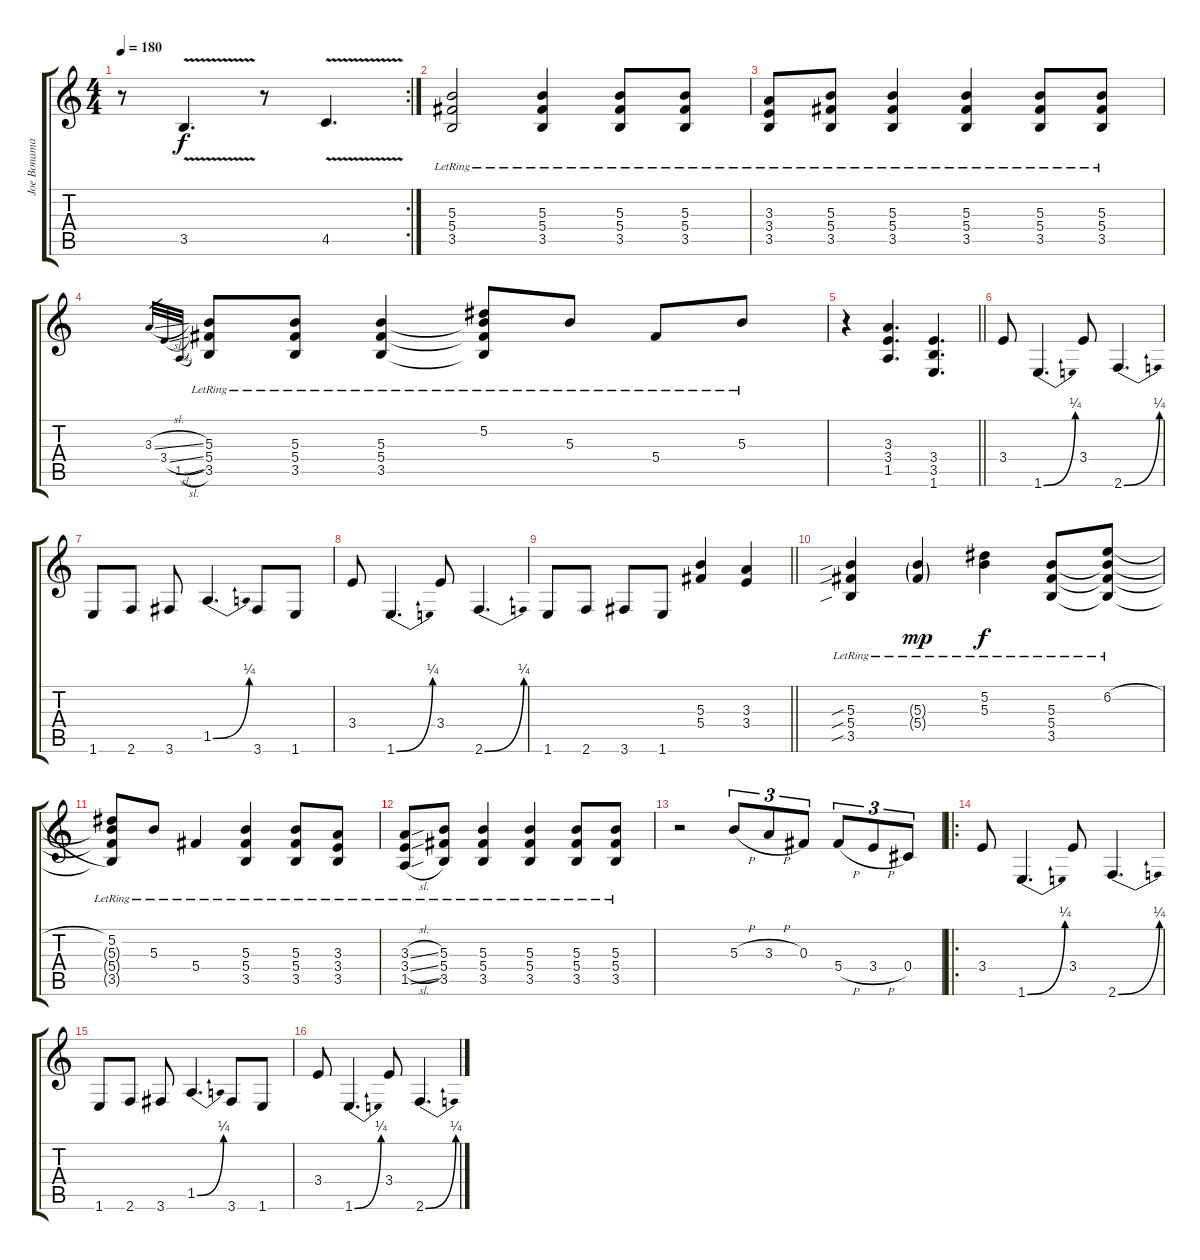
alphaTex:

\track ("Joe Bonamassa" "Joe Bonama") {instrument overdrivenguitar}
\staff {score tabs}
\tuning (Eb4 Bb3 Gb3 Db3 Ab2 Eb2) {hide}
\rc 2
\ts (4 4)
\tempo 180
\clef g2
\ks c
r.8{dy f} 3.5{v}.4{d} r.8 4.5{v}.4{d} |
(5.3{lr} 5.4{lr} 3.5{lr}).2 (5.3{lr} 5.4{lr} 3.5{lr}).4 (5.3{lr} 5.4{lr} 3.5{lr}).8 (5.3{lr} 5.4{lr} 3.5{lr}).8 |
(3.3{lr} 3.4{lr} 3.5{lr}).8 (5.3{lr} 5.4{lr} 3.5{lr}).8 (5.3{lr} 5.4{lr} 3.5{lr}).4 (5.3{lr} 5.4{lr} 3.5{lr}).4 (5.3{lr} 5.4{lr} 3.5{lr}).8 (5.3{lr} 5.4{lr} 3.5{lr}).8 |
3.3{sl}.32{gr} 3.4{sl}.32{gr} 1.5{sl}.32{gr} (5.3{lr} 5.4{lr} 3.5{lr}).8 (5.3{lr} 5.4{lr} 3.5{lr}).8 (5.3{lr} 5.4{lr} 3.5{lr}).4 (5.2{lr} 5.3{t} 5.4{t} 3.5{t}).8 5.3{lr}.8 5.4{lr}.8 5.3{lr}.8 |
\barLineRight lightlight
r.4 (3.3 3.4 1.5).4{d} (3.4 3.5 1.6).4{d} |
3.4.8 1.6{be (bend 0 0 60 1)}.4{d} 3.4.8 2.6{be (bend 0 0 60 1)}.4{d} |
1.6.8 2.6.8 3.6.8 1.5{be (bend 0 0 60 1)}.4{d} 3.6.8 1.6.8 |
3.4.8 1.6{be (bend 0 0 60 1)}.4{d} 3.4.8 2.6{be (bend 0 0 60 1)}.4{d} |
\barLineRight lightlight
1.6.8 2.6.8 3.6.8 1.6.8 (5.3 5.4).4 (3.3 3.4).4 |
(5.3{sib lr} 5.4{sib lr} 3.5{sib lr}).4 (5.3{g lr} 5.4{g lr}).4{dy mp} (5.2{lr} 5.3{lr}).4{dy f} (5.3{lr} 5.4{lr} 3.5{lr}).8 (6.2{h lr} 5.3{t} 5.4{t} 3.5{t}).8 |
(5.2{lr} 5.3{t} 5.4{t} 3.5{t}).8 5.3{lr}.8 5.4{lr}.4 (5.3{lr} 5.4{lr} 3.5{lr}).4 (5.3{lr} 5.4{lr} 3.5{lr}).8 (3.3{lr} 3.4{lr} 3.5{lr}).8 |
(3.3{sl lr} 3.4{sl lr} 1.5{sl lr}).8 (5.3{lr} 5.4{lr} 3.5{lr}).8 (5.3{lr} 5.4{lr} 3.5{lr}).4 (5.3{lr} 5.4{lr} 3.5{lr}).4 (5.3{lr} 5.4{lr} 3.5{lr}).8 (5.3{lr} 5.4{lr} 3.5{lr}).8 |
r.2 5.3{h}.8{tu (3 2)} 3.3{h}.8{tu (3 2)} 0.3.8{tu (3 2)} 5.4{h}.8{tu (3 2)} 3.4{h}.8{tu (3 2)} 0.4.8{tu (3 2)} |
\ro
3.4.8 1.6{be (bend 0 0 60 1)}.4{d} 3.4.8 2.6{be (bend 0 0 60 1)}.4{d} |
1.6.8 2.6.8 3.6.8 1.5{be (bend 0 0 60 1)}.4{d} 3.6.8 1.6.8 |
3.4.8 1.6{be (bend 0 0 60 1)}.4{d} 3.4.8 2.6{be (bend 0 0 60 1)}.4{d}
